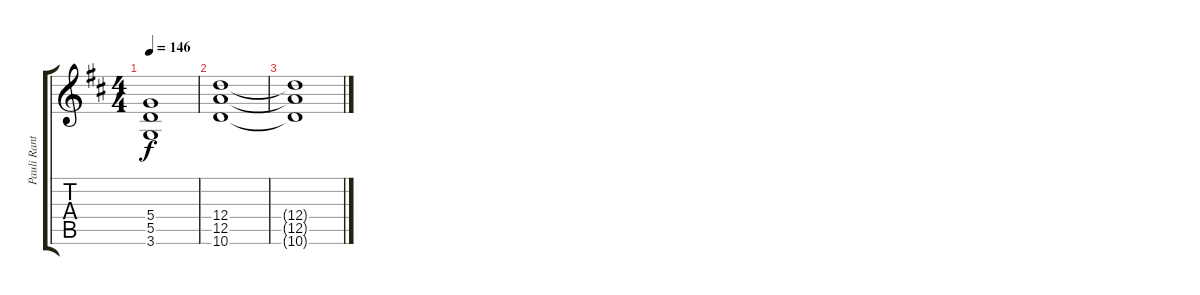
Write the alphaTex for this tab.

\track ("Pauli Rantasalmi" "Pauli Rant") {instrument distortionguitar}
\staff {score tabs}
\tuning (E4 B3 G3 D3 A2 E2) {hide}
\ts (4 4)
\tempo 146
\clef g2
\ks d
(5.4{t} 5.5{t} 3.6{t}).1{dy f} |
(12.4 12.5 10.6).1 |
(12.4{t} 12.5{t} 10.6{t}).1
